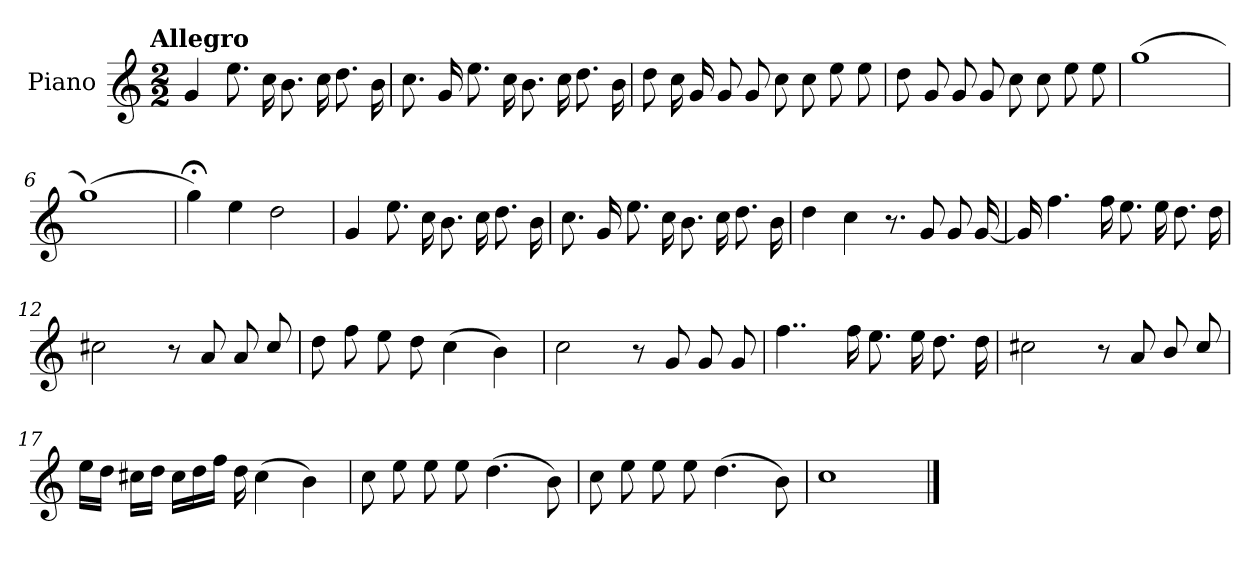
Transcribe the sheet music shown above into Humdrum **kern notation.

**kern
*part1
*staff1
*I"Piano
*I'Pno.
*clefG2
*k[]
!!LO:TX:omd:t=Allegro
*M2/2
*MM144
=1
4g/
8.ee\
16cc\
8.b\
16cc\
8.dd\
16b\
=2
8.cc\
16g/
8.ee\
16cc\
8.b\
16cc\
8.dd\
16b\
=3
8dd\
16cc\
16g/
8g/
8g/
8cc\
8cc\
8ee\
8ee\
!!LO:LB:g=z
=4
8dd\
8g/
8g/
8g/
8cc\
8cc\
8ee\
8ee\
=5
(>1gg
=6
(>1gg)
=7
4gg;<\)
4ee\
2dd\
=8
4g/
8.ee\
16cc\
8.b\
16cc\
8.dd\
16b\
!!LO:LB:g=z
=9
8.cc\
16g/
8.ee\
16cc\
8.b\
16cc\
8.dd\
16b\
=10
4dd\
4cc\
8.r
8g/
8g/
[16g/
=11
16g/]
4.ff\
16ff\
8.ee\
16ee\
8.dd\
16dd\
=12
2cc#X\
8r
8a/
8a/
8cc#/
!!LO:LB:g=z
=13
8dd\
8ff\
8ee\
8dd\
(>4cc\
4b\)
=14
2cc\
8r
8g/
8g/
8g/
=15
4..ff\
16ff\
8.ee\
16ee\
8.dd\
16dd\
=16
2cc#X\
8r
8a/
8b/
8cc#/
!!LO:LB:g=z
=17
16ee\LL
16dd\JJ
16cc#X\LL
16dd\JJ
16cc#\LL
16dd\
16ff\JJ
16dd\
(>4cc#\
4b\)
=18
8cc\
8ee\
8ee\
8ee\
(>4.dd\
8b\)
=19
8cc\
8ee\
8ee\
8ee\
(>4.dd\
8b\)
=20
1cc
==
*-
